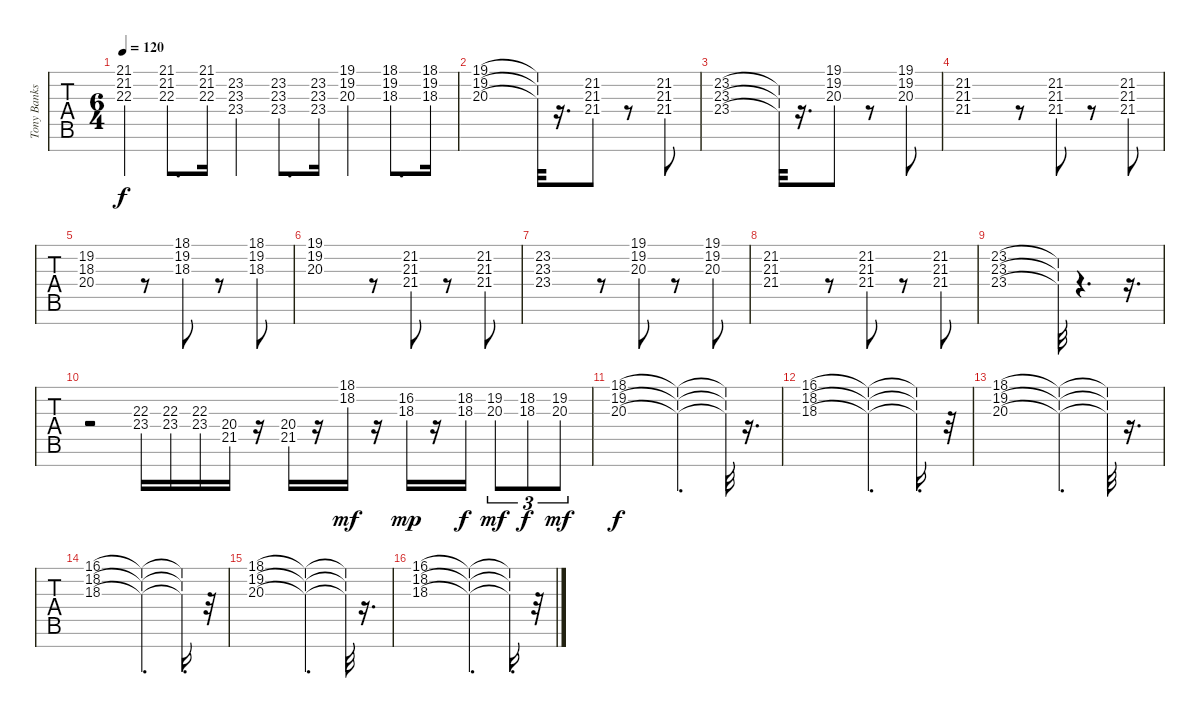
\track ("Tony Banks" "Tony Banks") {instrument stringensemble1}
\staff {tabs}
\tuning (E4 B3 G3 D3 A2 E2 B1) {hide}
\ts (6 4)
\tempo 120
\clef g2
\ks c
(21.1 21.2 22.3).4{dy f} (21.1 21.2 22.3).8{d} (21.1 21.2 22.3).16 (23.2 23.3 23.4).4 (23.2 23.3 23.4).8{d} (23.2 23.3 23.4).16 (19.1 19.2 20.3).4 (18.1 19.2 18.3).8{d} (18.1 19.2 18.3).16 |
(19.1 19.2 20.3).1 (19.1{t} 19.2{t} 20.3{t}).32 r.16{d} (21.2 21.3 21.4).8 r.8 (21.2 21.3 21.4).8 |
(23.2 23.3 23.4).1 (23.2{t} 23.3{t} 23.4{t}).32 r.16{d} (19.1 19.2 20.3).8 r.8 (19.1 19.2 20.3).8 |
(21.2 21.3 21.4).1 r.8 (21.2 21.3 21.4).8 r.8 (21.2 21.3 21.4).8 |
(19.2 18.3 20.4).1 r.8 (18.1 19.2 18.3).8 r.8 (18.1 19.2 18.3).8 |
(19.1 19.2 20.3).1 r.8 (21.2 21.3 21.4).8 r.8 (21.2 21.3 21.4).8 |
(23.2 23.3 23.4).1 r.8 (19.1 19.2 20.3).8 r.8 (19.1 19.2 20.3).8 |
(21.2 21.3 21.4).1 r.8 (21.2 21.3 21.4).8 r.8 (21.2 21.3 21.4).8 |
(23.2 23.3 23.4).1 (23.2{t} 23.3{t} 23.4{t}).32 r.4{d} r.16{d} |
r.2 (22.3 23.4).16 (22.3 23.4).16 (22.3 23.4).16 (20.4 21.5).16 r.16 (20.4 21.5).16 r.16 (18.1 18.2).16{dy mf} r.16 (16.2 18.3).16{dy mp} r.16 (18.2 18.3).16{dy f} (19.2 20.3).8{tu (3 2) dy mf} (18.2 18.3).8{tu (3 2) dy f} (19.2 20.3).8{tu (3 2) dy mf} |
(18.1 19.2 20.3).1{dy f} (18.1{t} 19.2{t} 20.3{t}).4{d} (18.1{t} 19.2{t} 20.3{t}).32 r.16{d} |
(16.1 18.2 18.3).1 (16.1{t} 18.2{t} 18.3{t}).4{d} (16.1{t} 18.2{t} 18.3{t}).16{d} r.32 |
(18.1 19.2 20.3).1 (18.1{t} 19.2{t} 20.3{t}).4{d} (18.1{t} 19.2{t} 20.3{t}).32 r.16{d} |
(16.1 18.2 18.3).1 (16.1{t} 18.2{t} 18.3{t}).4{d} (16.1{t} 18.2{t} 18.3{t}).16{d} r.32 |
(18.1 19.2 20.3).1 (18.1{t} 19.2{t} 20.3{t}).4{d} (18.1{t} 19.2{t} 20.3{t}).32 r.16{d} |
(16.1 18.2 18.3).1 (16.1{t} 18.2{t} 18.3{t}).4{d} (16.1{t} 18.2{t} 18.3{t}).16{d} r.32
